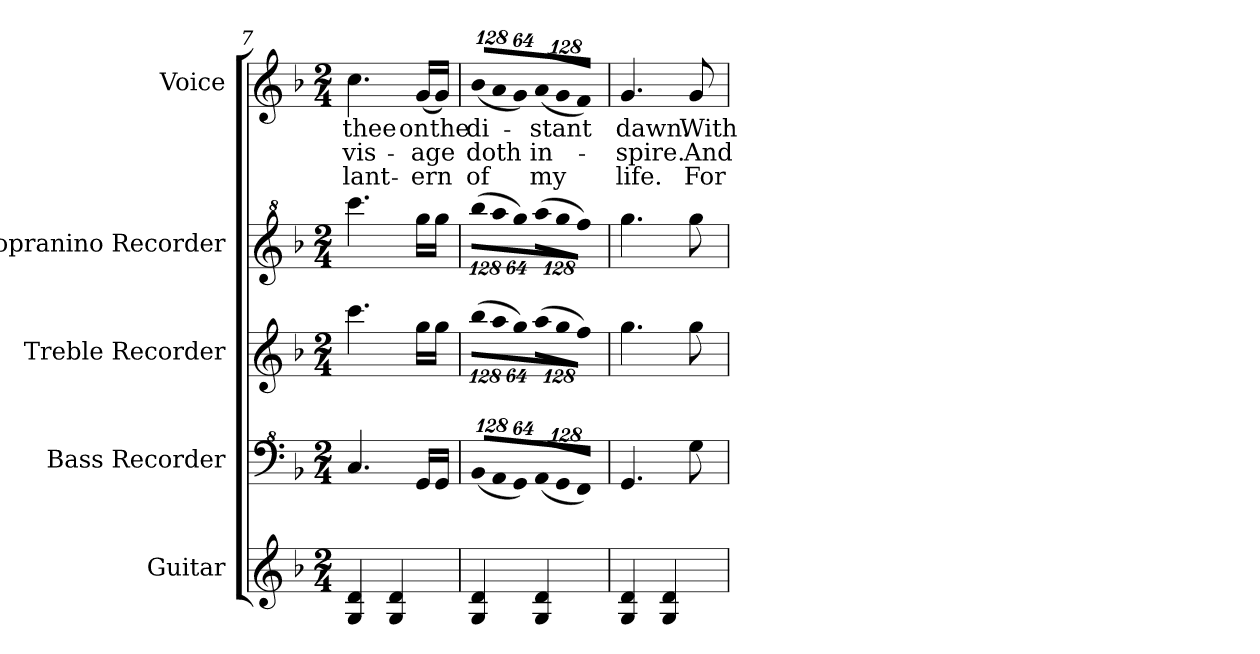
**kern	**kern	**kern	**kern	**kern	**text	**text	**text
*part5	*part4	*part3	*part2	*part1	*part1	*part1	*part1
*staff5	*staff4	*staff3	*staff2	*staff1	*staff1	*staff1	*staff1
*I"Guitar	*I"Bass Recorder	*I"Treble Recorder	*I"Sopranino Recorder	*I"Voice	*	*	*
*I'Gtr.	*I'B. Rec.	*I'Tr. Rec.	*I'Sop. Rec.	*I'Voice	*	*	*
*clefG2	*clefF^4	*clefG2	*clefG^2	*clefG2	*	*	*
*ITrd7c12	*ITrd-7c-12	*	*ITrd-7c-12	*	*	*	*
*k[b-]	*k[b-]	*k[b-]	*k[b-]	*k[b-]	*	*	*
*F:	*F:	*F:	*F:	*F:	*	*	*
*M2/4	*M2/4	*M2/4	*M2/4	*M2/4	*	*	*
=7	=7	=7	=7	=7	=7	=7	=7
!	!	!	!	!	!LO:LY:b:color=#000000	!LO:LY:b:color=#000000	!LO:LY:b:color=#000000
4GGi/ 4Di	4.cci/	4.ccci\	4.ccccci\	4.cci\	thee	vis-	lant-
4GGi/ 4Di	.	.	.	.	.	.	.
!	!	!	!	!	!LO:LY:b:color=#000000	!LO:LY:b:color=#000000	!LO:LY:b:color=#000000
.	16gi/LL	16ggi\LL	16ggggi\LL	(16gi/LL	on	-age	-ern
!	!	!	!	!	!LO:LY:b:color=#000000	!	!
.	16gi/JJ	16ggi\JJ	16ggggi\JJ	16gi/JJ)	the	.	.
=8	=8	=8	=8	=8	=8	=8	=8
*	*Xbrackettup	*	*	*	*	*	*
!	!LO:N:vis=8	!	!	!	!	!	!
*	*	*Xbrackettup	*	*	*	*	*
!	!	!LO:N:vis=8	!	!	!	!	!
*	*	*	*Xbrackettup	*	*	*	*
!	!	!	!LO:N:vis=8	!	!	!	!
*	*	*	*	*Xbrackettup	*	*	*
!	!	!	!	!LO:N:vis=8	!	!	!
!	!	!	!	!	!LO:LY:b:color=#000000	!LO:LY:b:color=#000000	!LO:LY:b:color=#000000
4GGi/ 4Di	(1024%85b-i/L	(1024%85bb-i\L	(1024%85bbbb-i\L	(1024%85b-i/L	di-	doth	of
!	!LO:N:vis=8	!LO:N:vis=8	!LO:N:vis=8	!LO:N:vis=8	!	!	!
.	1024%85ai/	1024%85aai\	1024%85aaaai\	1024%85ai/	.	.	.
!	!LO:N:vis=8	!LO:N:vis=8	!LO:N:vis=8	!LO:N:vis=8	!	!	!
.	512%43gi/J)	512%43ggi\J)	512%43ggggi\J)	512%43gi/J)	.	.	.
!	!LO:N:vis=8	!LO:N:vis=8	!LO:N:vis=8	!LO:N:vis=8	!	!	!
!	!	!	!	!	!LO:LY:b:color=#000000	!LO:LY:b:color=#000000	!LO:LY:b:color=#000000
4GGi/ 4Di	(1024%85ai/L	(1024%85aai\L	(1024%85aaaai\L	(1024%85ai/L	-stant	in-	my
!	!LO:N:vis=8	!LO:N:vis=8	!LO:N:vis=8	!LO:N:vis=8	!	!	!
.	1024%85gi/	1024%85ggi\	1024%85ggggi\	1024%85gi/	.	.	.
!	!LO:N:vis=8	!LO:N:vis=8	!LO:N:vis=8	!LO:N:vis=8	!	!	!
.	512%43fi/J)	512%43ffi\J)	512%43ffffi\J)	512%43fi/J)	.	.	.
=9	=9	=9	=9	=9	=9	=9	=9
!	!	!	!	!	!LO:LY:b:color=#000000	!LO:LY:b:color=#000000	!LO:LY:b:color=#000000
4GGi/ 4Di	4.gi/	4.ggi\	4.ggggi\	4.gi/	dawn.	-spire.	life.
4GGi/ 4Di	.	.	.	.	.	.	.
!	!	!	!	!	!LO:LY:b:color=#000000	!LO:LY:b:color=#000000	!LO:LY:b:color=#000000
.	8ggi\	8ggi\	8ggggi\	8gi/	With	And	For
=	=	=	=	=	=	=	=
*-	*-	*-	*-	*-	*-	*-	*-
